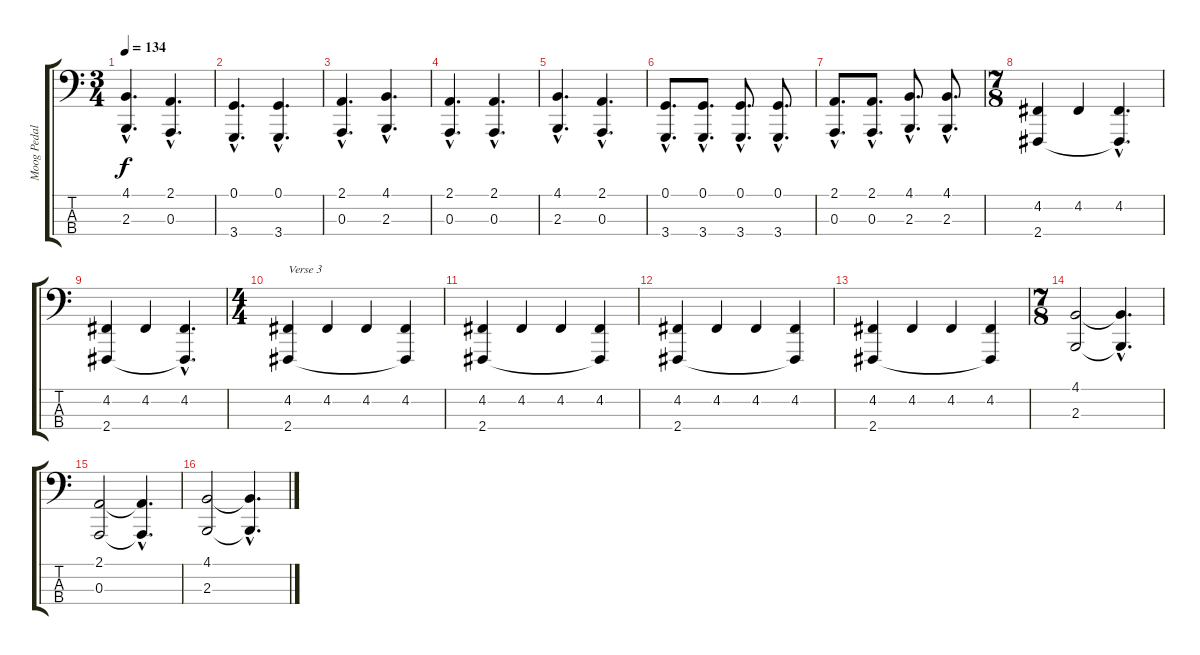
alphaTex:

\track ("Moog Pedals" "Moog Pedal") {instrument lead2sawtooth}
\staff {score tabs}
\tuning (G2 D2 A1 E1) {hide}
\ts (3 4)
\tempo 134
\clef f4
\ks c
(4.1{hac} 2.3{hac}).4{d dy f} (2.1{hac} 0.3{hac}).4{d} |
(0.1{hac} 3.4{hac}).4{d} (0.1{hac} 3.4{hac}).4{d} |
(2.1{hac} 0.3{hac}).4{d} (4.1{hac} 2.3{hac}).4{d} |
(2.1{hac} 0.3{hac}).4{d} (2.1{hac} 0.3{hac}).4{d} |
(4.1{hac} 2.3{hac}).4{d} (2.1{hac} 0.3{hac}).4{d} |
(0.1{hac} 3.4{hac}).8{d} (0.1{hac} 3.4{hac}).8{d} (0.1{hac} 3.4{hac}).8{d} (0.1{hac} 3.4{hac}).8{d} |
(2.1{hac} 0.3{hac}).8{d} (2.1{hac} 0.3{hac}).8{d} (4.1{hac} 2.3{hac}).8{d} (4.1{hac} 2.3{hac}).8{d} |
\ts (7 8)
(4.2 2.4).4 4.2.4 (4.2{hac} 2.4{hac t}).4{d} |
(4.2 2.4).4 4.2.4 (4.2{hac} 2.4{hac t}).4{d} |
\ts (4 4)
(4.2 2.4).4{txt "Verse 3"} 4.2.4 4.2.4 (4.2 2.4{t}).4 |
(4.2 2.4).4 4.2.4 4.2.4 (4.2 2.4{t}).4 |
(4.2 2.4).4 4.2.4 4.2.4 (4.2 2.4{t}).4 |
(4.2 2.4).4 4.2.4 4.2.4 (4.2 2.4{t}).4 |
\ts (7 8)
(4.1 2.3).2 (4.1{hac t} 2.3{hac t}).4{d} |
(2.1 0.3).2 (2.1{hac t} 0.3{hac t}).4{d} |
(4.1 2.3).2 (4.1{hac t} 2.3{hac t}).4{d}
